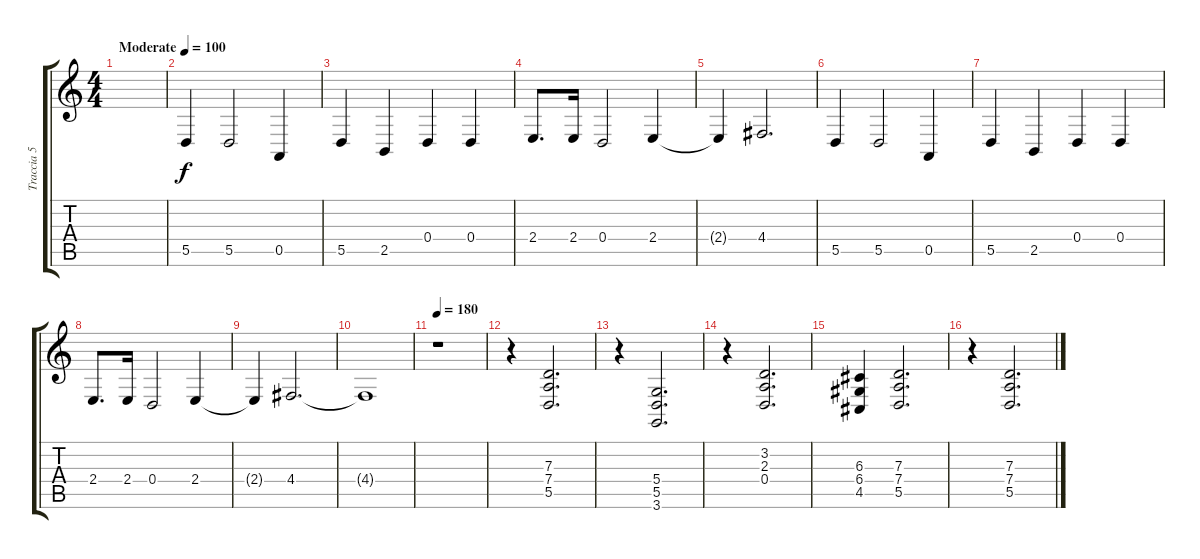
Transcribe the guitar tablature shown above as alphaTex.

\track ("Traccia 5" "Traccia 5") {instrument stringensemble1}
\staff {score tabs}
\tuning (E4 B3 G3 D3 A2 E2) {hide}
\ts (4 4)
\tempo (100 "Moderate")
\clef g2
\ks c
|
5.5.4 5.5.2 0.5.4 |
5.5.4 2.5.4 0.4.4 0.4.4 |
2.4.8{d} 2.4.16 0.4.2 2.4.4 |
2.4{t}.4 4.4.2{d} |
5.5.4 5.5.2 0.5.4 |
5.5.4 2.5.4 0.4.4 0.4.4 |
2.4.8{d} 2.4.16 0.4.2 2.4.4 |
2.4{t}.4 4.4.2{d} |
4.4{t}.1 |
\tempo 180
r.1{instrument overdrivenguitar} |
r.4 (7.3 7.4 5.5).2{d} |
r.4 (5.4 5.5 3.6).2{d} |
r.4 (3.2 2.3 0.4).2{d} |
(6.3 6.4 4.5).4 (7.3 7.4 5.5).2{d} |
r.4 (7.3 7.4 5.5).2{d}
